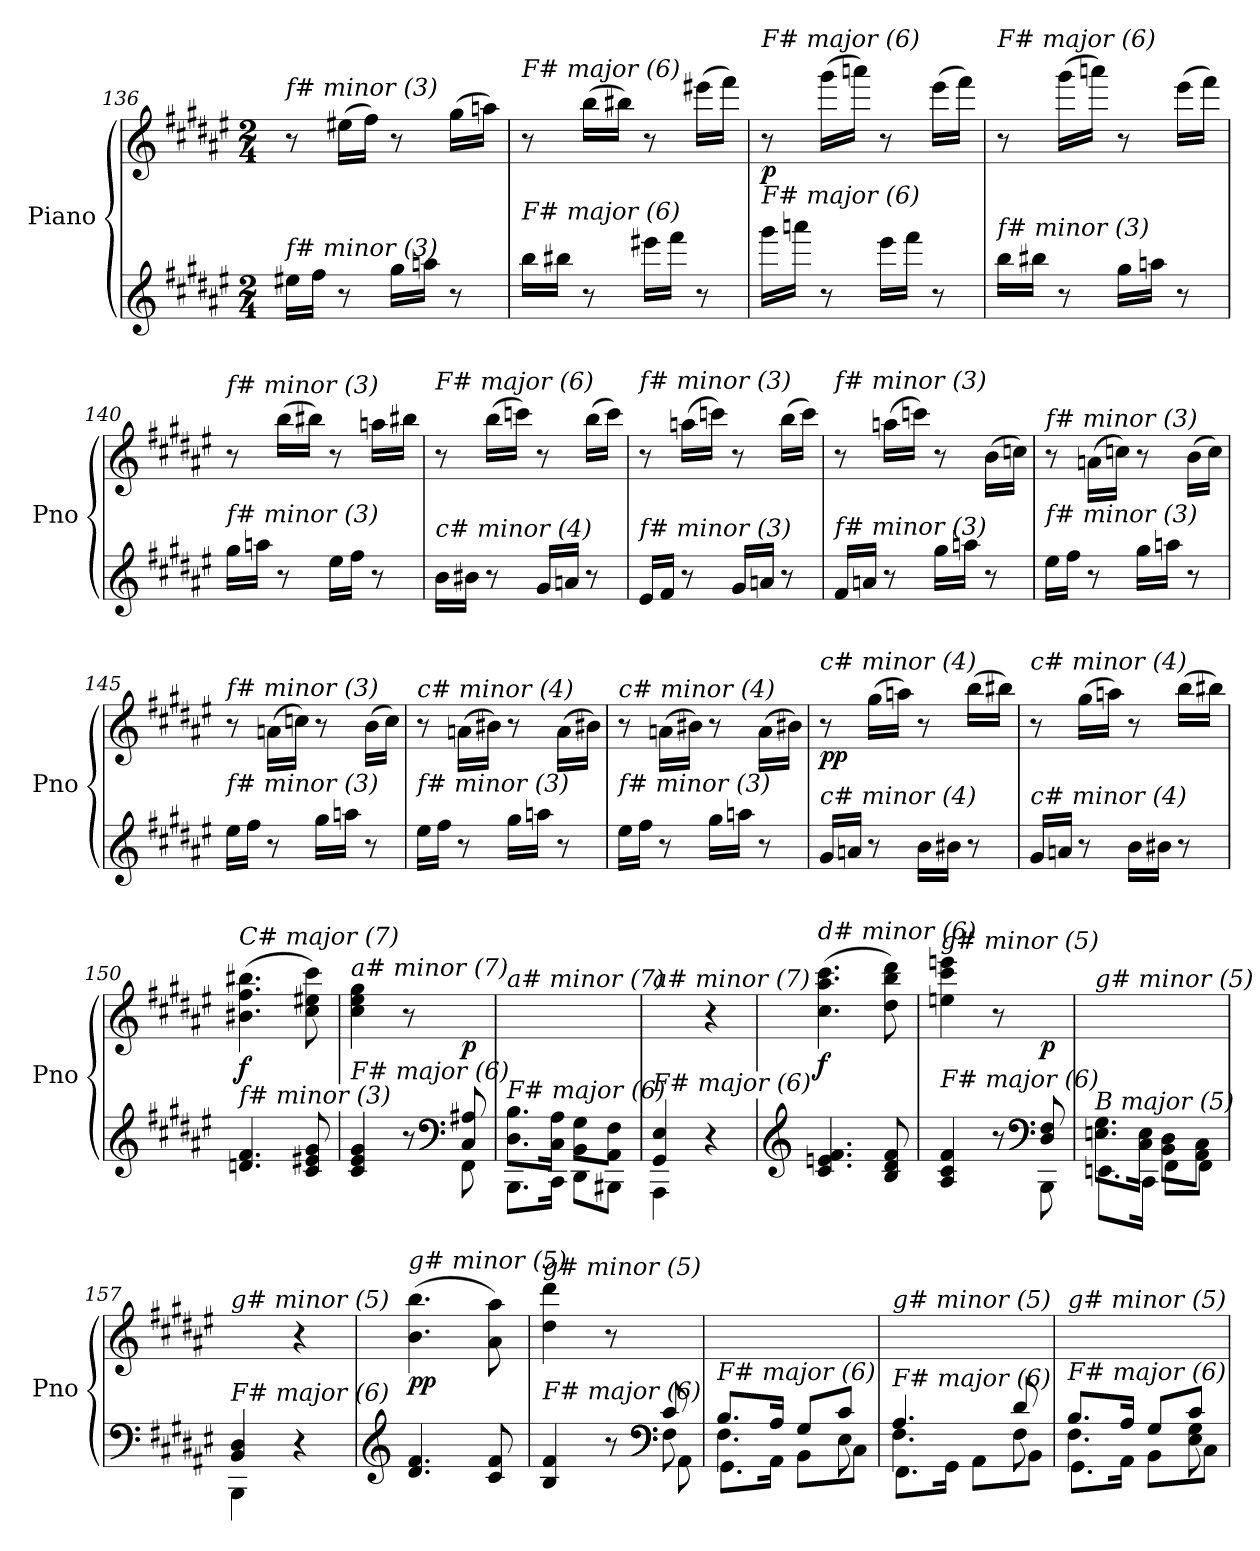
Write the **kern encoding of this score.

**kern	**kern	**dynam
*part1	*part1	*part1
*staff2	*staff1	*staff1/2
*I"Piano	*	*
*I'Pno	*	*
!!LO:LB:g=z
*clefG2	*clefG2	*
*k[f#c#g#d#a#e#]	*k[f#c#g#d#a#e#]	*
*M2/4	*M2/4	*
=136	=136	=136
!	!LO:TX:i:t=f# minor (3)	!
!LO:TX:i:t=f# minor (3)	!	!
!	!	!LO:DY:b
16ee#X\LL	8r	other-dynamics
16ff#\JJ	.	.
8r	(16ee#X\LL	.
.	16ff#\JJ)	.
16gg#\LL	8r	.
16aan\JJ	.	.
8r	(16gg#\LL	.
.	16aan\JJ)	.
=137	=137	=137
!	!LO:TX:i:t=F# major (6)	!
!LO:TX:i:t=F# major (6)	!	!
16bb\LL	8r	.
16bb#Xi\JJ	.	.
8r	(16bb\LL	.
.	16bb#Xi\JJ)	.
16eee#X\LL	8r	.
16fff#\JJ	.	.
8r	(16eee#X\LL	.
.	16fff#\JJ)	.
=138	=138	=138
!	!LO:TX:i:t=F# major (6)	!
!LO:TX:i:t=F# major (6)	!	!
!	!	!LO:DY:b
16ggg#\LL	8r	p
16aaan\JJ	.	.
8r	(16ggg#\LL	.
.	16aaan\JJ)	.
16eee#\LL	8r	.
16fff#\JJ	.	.
8r	(16eee#\LL	.
.	16fff#\JJ)	.
=139	=139	=139
!	!LO:TX:i:t=F# major (6)	!
!LO:TX:i:t=f# minor (3)	!	!
16bb\LL	8r	.
16bb#Xi\JJ	.	.
8r	(16ggg#\LL	.
.	16aaan\JJ)	.
16gg#\LL	8r	.
16aan\JJ	.	.
8r	(16eee#\LL	.
.	16fff#\JJ)	.
!!LO:LB:g=z
=140	=140	=140
!	!LO:TX:i:t=f# minor (3)	!
!LO:TX:i:t=f# minor (3)	!	!
16gg#\LL	8r	.
16aan\JJ	.	.
8r	(16bb\LL	.
.	16bb#Xi\JJ)	.
16ee#\LL	8r	.
16ff#\JJ	.	.
8r	16aan\LL	.
.	16bb#Xi\JJ	.
!!LO:LB:g=z
=141	=141	=141
!	!LO:TX:i:t=F# major (6)	!
!LO:TX:i:t=c# minor (4)	!	!
16b\LL	8r	.
16b#Xi\JJ	.	.
8r	(16bb\LL	.
.	16cccn\JJ)	.
16g#/LL	8r	.
16an/JJ	.	.
8r	(16bb\LL	.
.	16ccc\JJ)	.
=142	=142	=142
!	!LO:TX:i:t=f# minor (3)	!
!LO:TX:i:t=f# minor (3)	!	!
16e#/LL	8r	.
16f#/JJ	.	.
8r	(16aan\LL	.
.	16cccn\JJ)	.
16g#/LL	8r	.
16an/JJ	.	.
8r	(16bb\LL	.
.	16ccc\JJ)	.
=143	=143	=143
!	!LO:TX:i:t=f# minor (3)	!
!LO:TX:i:t=f# minor (3)	!	!
16f#/LL	8r	.
16an/JJ	.	.
8r	(16aan\LL	.
.	16cccn\JJ)	.
16gg#\LL	8r	.
16aan\JJ	.	.
8r	(16b\LL	.
.	16ccn\JJ)	.
=144	=144	=144
!	!LO:TX:i:t=f# minor (3)	!
!LO:TX:i:t=f# minor (3)	!	!
16ee#\LL	8r	.
16ff#\JJ	.	.
8r	(16an\LL	.
.	16ccn\JJ)	.
16gg#\LL	8r	.
16aan\JJ	.	.
8r	(16b\LL	.
.	16cc\JJ)	.
!!LO:LB:g=z
=145	=145	=145
!	!LO:TX:i:t=f# minor (3)	!
!LO:TX:i:t=f# minor (3)	!	!
16ee#\LL	8r	.
16ff#\JJ	.	.
8r	(16an\LL	.
.	16ccn\JJ)	.
16gg#\LL	8r	.
16aan\JJ	.	.
8r	(16b\LL	.
.	16cc\JJ)	.
!!LO:LB:g=z
=146	=146	=146
!	!LO:TX:i:t=c# minor (4)	!
!LO:TX:i:t=f# minor (3)	!	!
!	!	!LO:DY:a=2
16ee#\LL	8r	other-dynamics
16ff#\JJ	.	.
8r	(16an\LL	.
.	16b#Xi\JJ)	.
16gg#\LL	8r	.
16aan\JJ	.	.
8r	(16a\LL	.
.	16b#Xi\JJ)	.
=147	=147	=147
!	!LO:TX:i:t=c# minor (4)	!
!LO:TX:i:t=f# minor (3)	!	!
16ee#\LL	8r	.
16ff#\JJ	.	.
8r	(16an\LL	.
.	16b#Xi\JJ)	.
16gg#\LL	8r	.
16aan\JJ	.	.
8r	(16a\LL	.
.	16b#Xi\JJ)	.
=148	=148	=148
!	!LO:TX:i:t=c# minor (4)	!
!LO:TX:i:t=c# minor (4)	!	!
!	!	!LO:DY:b
16g#/LL	8r	pp
16an/JJ	.	.
8r	(16gg#\LL	.
.	16aan\JJ)	.
16b\LL	8r	.
16b#Xi\JJ	.	.
8r	(16bb\LL	.
.	16bb#Xi\JJ)	.
=149	=149	=149
!	!LO:TX:i:t=c# minor (4)	!
!LO:TX:i:t=c# minor (4)	!	!
16g#/LL	8r	.
16an/JJ	.	.
8r	(16gg#\LL	.
.	16aan\JJ)	.
16b\LL	8r	.
16b#Xi\JJ	.	.
8r	(16bb\LL	.
.	16bb#Xi\JJ)	.
=150	=150	=150
!	!LO:TX:i:t=C# major (7)	!
!LO:TX:i:t=f# minor (3)	!	!
!	!	!LO:DY:b
4.dn/ 4.f#/	(4.b#X\ 4.ff#\ 4.bb#X\	f
8c#/ 8e#X/ 8g#/	8cc#\ 8ee#X\ 8ccc#\)	.
!!LO:PB:g=z
=151	=151	=151
*^	*	*
!	!	!LO:TX:i:t=a# minor (7)	!
!LO:TX:i:t=F# major (6)	!	!	!
4.ryy	4c#/ 4e#/ 4g#/	4cc#\ 4ee#\ 4gg#\	.
.	8r	8r	.
*clefF4	*	*	*
!	!	!	!LO:DY:b
8C#/ 8A#X/	8FF#\	8ryy	p
=152	=152	=152	=152
!	!	!LO:TX:i:t=a# minor (7)	!
!LO:TX:i:t=F# major (6)	!	!	!
8.D#\ 8.B\L	8.BBB\L	2ryy	.
16C#\ 16A#\Jk	16CC#\Jk	.	.
8BB\ 8G#\L	8DD#\L	.	.
8AA#\ 8F#\J	8BBB#X\J	.	.
=153	=153	=153	=153
!	!	!LO:TX:i:t=a# minor (7)	!
!LO:TX:i:t=F# major (6)	!	!	!
4GG#/ 4E#/	4AAA#\	4ryy	.
4ryy	4r	4r	.
*v	*v	*	*
=154	=154	=154
*clefG2	*	*
*^	*	*
!	!	!LO:TX:i:t=d# minor (6)	!
!LO:TX:i:t=B major (5)	!	!	!
!	!	!	!LO:DY:b
*v	*v	*	*
4.c#/ 4.en/ 4.f#/	(4.cc#\ 4.aa#\ 4.ccc#\	f
8B/ 8d#/ 8f#/	8dd#\ 8bb\ 8ddd#\)	.
=155	=155	=155
*^	*	*
!	!	!LO:TX:i:t=g# minor (5)	!
!LO:TX:i:t=F# major (6)	!	!	!
4.ryy	4A#/ 4c#/ 4f#/	4een\ 4ccc#\ 4eeen\	.
.	8r	8r	.
*clefF4	*	*	*
!	!	!	!LO:DY:b
8D#/ 8F#/	8BBB\	8ryy	p
=156	=156	=156	=156
!	!	!LO:TX:i:t=g# minor (5)	!
!LO:TX:i:t=B major (5)	!	!	!
8.En\ 8.G#\L	8.EEn\L	2ryy	.
16C#\ 16E\Jk	16CC#\Jk	.	.
8BB\ 8D#\L	8FF#\L	.	.
8AA#\ 8C#\J	8FF#\J	.	.
=157	=157	=157	=157
!	!	!LO:TX:i:t=g# minor (5)	!
!LO:TX:i:t=F# major (6)	!	!	!
4BB/ 4D#/	4BBB\	4ryy	.
4ryy	4r	4r	.
*v	*v	*	*
=158	=158	=158
*clefG2	*	*
*^	*	*
!	!	!LO:TX:i:t=g# minor (5)	!
!LO:TX:i:t=F# major (6)	!	!	!
!	!	!	!LO:DY:b
*v	*v	*	*
4.d#/ 4.f#/	(4.b\ 4.bb\	pp
8c#/ 8f#/	8a#\ 8aa#\)	.
!!LO:LB:g=z
=159	=159	=159
*^	*^	*
*	*^	*	*	*
!	!	!	!LO:TX:i:t=g# minor (5)	!	!
!LO:TX:i:t=F# major (6)	!	!	!	!	!
4.ryy	4B/ 4f#/	4.ryy	4dd#\ 4ddd#\	4.ryy	.
.	8r	.	8r	.	.
*clefF4	*	*	*	*	*
8c#/	8F#\	8AA#\	8ryy	8ryy	.
=160	=160	=160	=160	=160	=160
!	!	!	!LO:TX:i:t=g# minor (5)	!	!
!LO:TX:i:t=F# major (6)	!	!	!	!	!
*	*	*	*v	*v	*
8.B/L	4.F#\	8.GG#\L	2ryy	.
16A#/Jk	.	16AA#\Jk	.	.
8G#/L	.	8BB\L	.	.
8c#/J	8E#\	8C#\J	.	.
=161	=161	=161	=161	=161
!	!	!	!LO:TX:i:t=g# minor (5)	!
!LO:TX:i:t=F# major (6)	!	!	!	!
4.A#/	4.F#\	8.FF#\L	2ryy	.
.	.	16GG#\Jk	.	.
.	.	8AA#\L	.	.
8d#/	8F#\	8BB\J	.	.
=162	=162	=162	=162	=162
!	!	!	!LO:TX:i:t=g# minor (5)	!
!LO:TX:i:t=F# major (6)	!	!	!	!
8.B/L	4.F#\	8.GG#\L	2ryy	.
16A#/Jk	.	16AA#\Jk	.	.
8G#/L	.	8BB\L	.	.
8c#/J	8E#\ 8G#\	8C#\J	.	.
*v	*v	*v	*	*
=	=	=
*-	*-	*-
